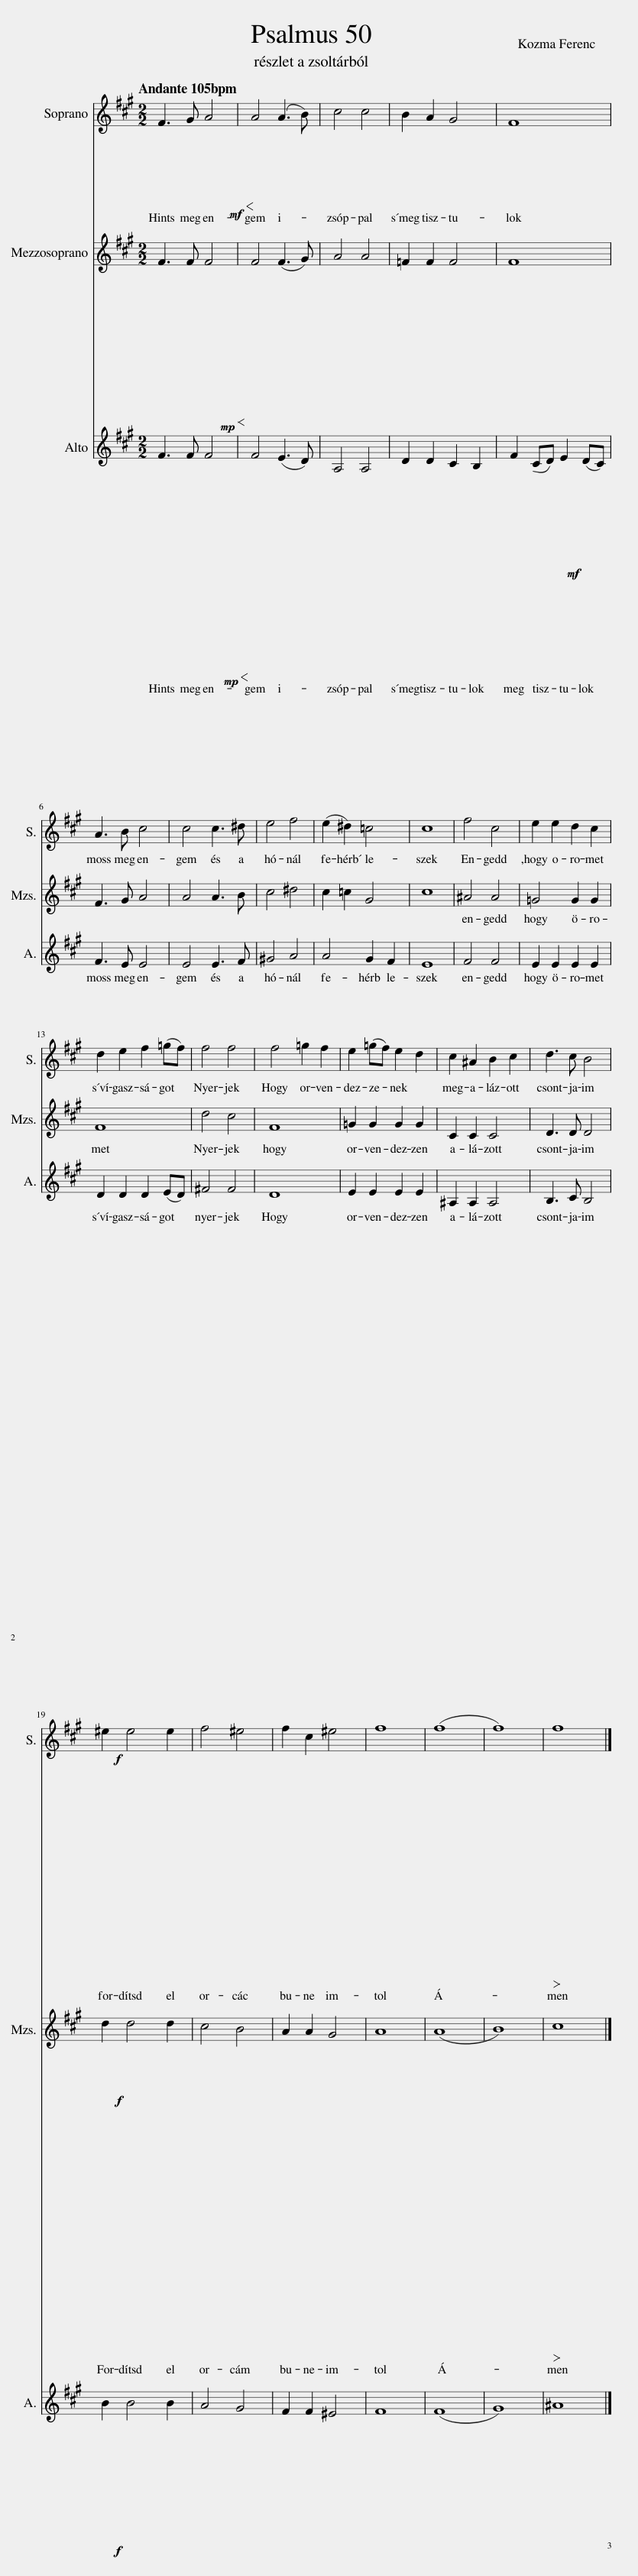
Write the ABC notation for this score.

X:1
%%score 1 2 3
L:1/8
Q:1/4=105
M:2/2
I:linebreak $
K:A
V:1 treble
V:2 treble
V:3 treble
V:1
!mf!!<(! F3 G A4!<)! | A4 (A3 B) | c4 c4 | B2 A2 G4 | F8 |$ %5
 A3 B c4 | c4 c3 ^d | e4 f4 | (e2 ^d2) =c4 | c8 | %10
 f4 c4 | e2 e2 d2 c2 |$ d2 e2 f2 (=gf) | f4 f4 | f4 =g2 f2 | %15
 e2 (=gf) e2 d2 | c2 ^A2 B2 c2 | d3 c B4 |$!f! ^e2 e4 e2 | f4 ^e4 | %20
 f2 c2 ^e4 | f8 | (f8 | f8) |!>(! f8!>)! |] %25
V:2
!mp!!<(! F3 F F4!<)! | F4 (F3 G) | A4 A4 | =F2 F2 F4 | F8 |$ %5
 F3 G A4 | A4 A3 B | c4 ^d4 | c2 =c2 G4 | c8 | %10
 ^A4 A4 | =G4 G2 G2 |$ F8 | d4 c4 | F8 | %15
 =G2 G2 G2 G2 | C2 C2 C4 | D3 D D4 |$!f! d2 d4 d2 | c4 B4 | %20
 A2 A2 G4 | A8 | (A8 | B8) |!>(! c8!>)! |] %25
V:3
!mp!!<(! F3 F F4!<)! | F4 (E3 D) | A,4 A,4 | D2 D2 C2 B,2 |!mf! F2 (CD) E2 (DC) |$ %5
 F3 E E4 | E4 E3 F | ^G4 A4 | A4 G2 F2 | E8 | %10
 F4 F4 | E2 E2 E2 E2 |$ D2 D2 D2 (ED) | ^F4 F4 | D8 | %15
 E2 E2 E2 E2 | ^A,2 A,2 A,4 | B,3 C B,4 |$!f! B2 B4 B2 | A4 G4 | %20
 F2 F2 ^E4 | F8 | (F8 | G8) |!>(! ^A8!>)! |] %25
